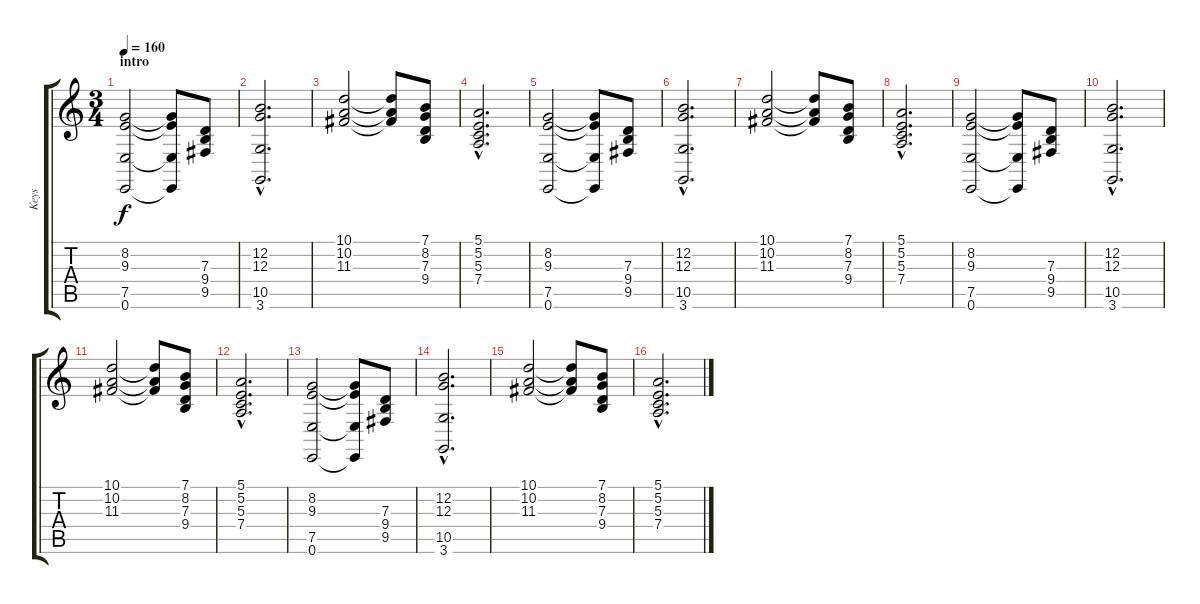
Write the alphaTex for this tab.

\track ("Keys" "Keys") {instrument stringensemble1}
\staff {score tabs}
\tuning (E4 B3 G3 D3 A2 E2) {hide}
\ts (3 4)
\section ("" "intro")
\tempo 160
\tempo 120
\tempo 160
\clef g2
\ks c
(8.2 9.3 7.5 0.6).2{dy f instrument stringensemble1} (8.2{t} 9.3{t} 7.5{t} 0.6{t}).8 (7.3 9.4 9.5).8 |
(12.2{hac} 12.3{hac} 10.5{hac} 3.6{hac}).2{d} |
(10.1 10.2 11.3).2 (10.1{t} 10.2{t} 11.3{t}).8 (7.1 8.2 7.3 9.4).8 |
(5.1{hac} 5.2{hac} 5.3{hac} 7.4{hac}).2{d} |
(8.2 9.3 7.5 0.6).2 (8.2{t} 9.3{t} 7.5{t} 0.6{t}).8 (7.3 9.4 9.5).8 |
(12.2{hac} 12.3{hac} 10.5{hac} 3.6{hac}).2{d} |
(10.1 10.2 11.3).2 (10.1{t} 10.2{t} 11.3{t}).8 (7.1 8.2 7.3 9.4).8 |
(5.1{hac} 5.2{hac} 5.3{hac} 7.4{hac}).2{d} |
(8.2 9.3 7.5 0.6).2 (8.2{t} 9.3{t} 7.5{t} 0.6{t}).8 (7.3 9.4 9.5).8 |
(12.2{hac} 12.3{hac} 10.5{hac} 3.6{hac}).2{d} |
(10.1 10.2 11.3).2 (10.1{t} 10.2{t} 11.3{t}).8 (7.1 8.2 7.3 9.4).8 |
(5.1{hac} 5.2{hac} 5.3{hac} 7.4{hac}).2{d} |
(8.2 9.3 7.5 0.6).2 (8.2{t} 9.3{t} 7.5{t} 0.6{t}).8 (7.3 9.4 9.5).8 |
(12.2{hac} 12.3{hac} 10.5{hac} 3.6{hac}).2{d} |
(10.1 10.2 11.3).2 (10.1{t} 10.2{t} 11.3{t}).8 (7.1 8.2 7.3 9.4).8 |
(5.1{hac} 5.2{hac} 5.3{hac} 7.4{hac}).2{d}
